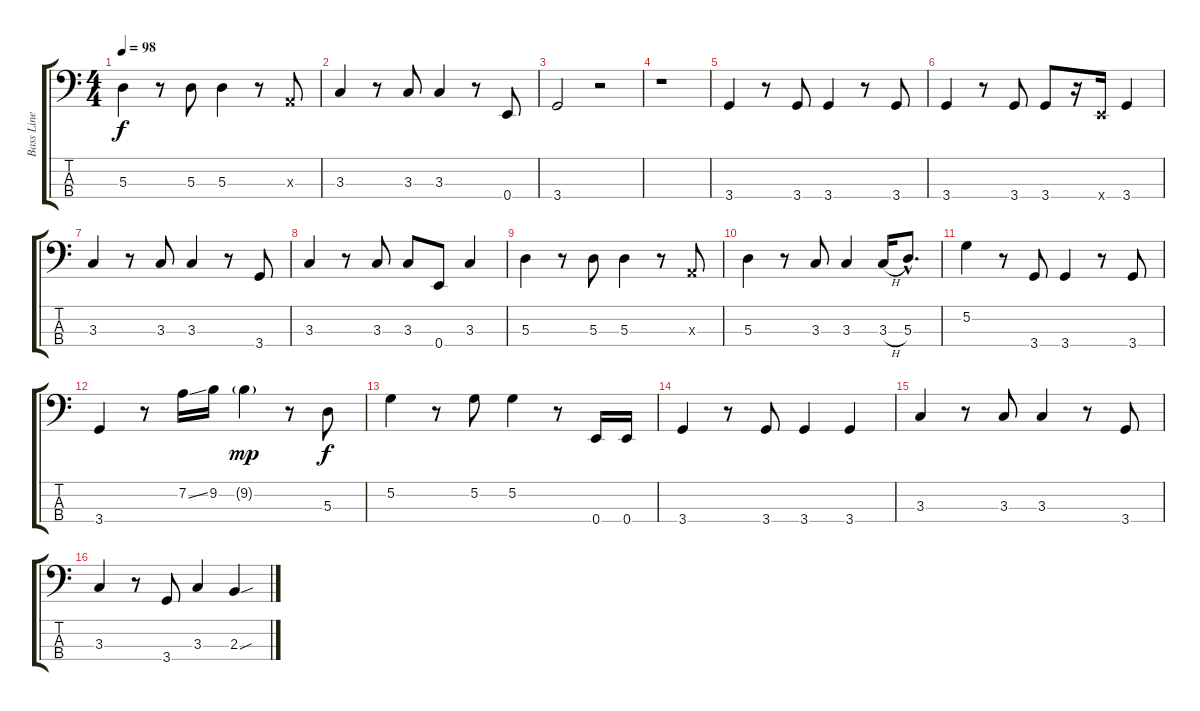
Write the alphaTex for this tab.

\track ("Bass Line" "Bass Line") {instrument electricbassfinger}
\staff {score tabs}
\tuning (G2 D2 A1 E1) {hide}
\ts (4 4)
\tempo 98
\clef f4
\ks c
5.3.4{dy f} r.8 5.3.8 5.3.4 r.8 0.3{x}.8 |
3.3.4 r.8 3.3.8 3.3.4 r.8 0.4.8 |
3.4.2 r.2 |
r.1 |
3.4.4 r.8 3.4.8 3.4.4 r.8 3.4.8 |
3.4.4 r.8 3.4.8 3.4.8 r.16 0.4{x}.16 3.4.4 |
3.3.4 r.8 3.3.8 3.3.4 r.8 3.4.8 |
3.3.4 r.8 3.3.8 3.3.8 0.4.8 3.3.4 |
5.3.4 r.8 5.3.8 5.3.4 r.8 0.3{x}.8 |
5.3.4 r.8 3.3.8 3.3.4 3.3{h}.16 5.3{hac}.8{d} |
5.2.4 r.8 3.4.8 3.4.4 r.8 3.4.8 |
3.4.4 r.8 7.2{ss}.16 9.2.16 9.2{g}.4{dy mp} r.8 5.3.8{dy f} |
5.2.4 r.8 5.2.8 5.2.4 r.8 0.4.16 0.4.16 |
3.4.4 r.8 3.4.8 3.4.4 3.4.4 |
3.3.4 r.8 3.3.8 3.3.4 r.8 3.4.8 |
3.3.4 r.8 3.4.8 3.3.4 2.3{sou}.4
